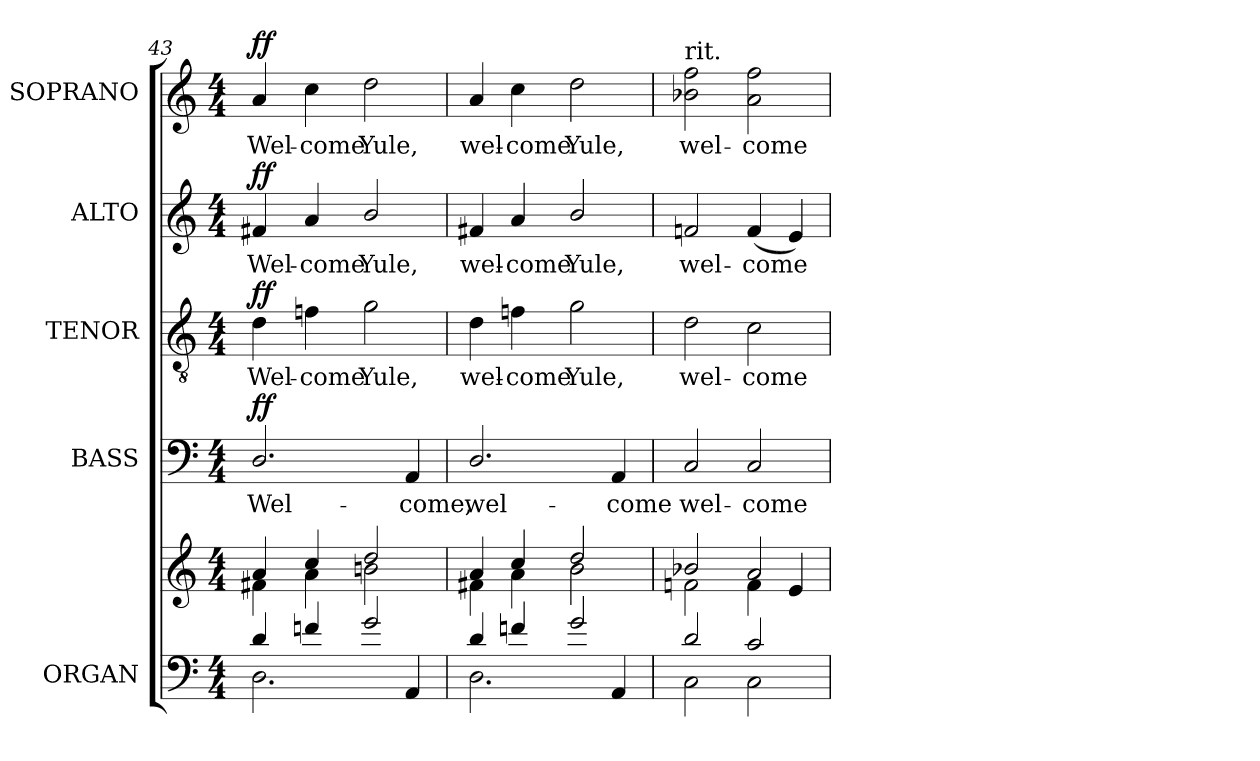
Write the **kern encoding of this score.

**kern	**kern	**kern	**text	**dynam	**kern	**text	**dynam	**kern	**text	**dynam	**kern	**text	**dynam
*part5	*part5	*part4	*part4	*part4	*part3	*part3	*part3	*part2	*part2	*part2	*part1	*part1	*part1
*staff6	*staff5	*staff4	*staff4	*staff4	*staff3	*staff3	*staff3	*staff2	*staff2	*staff2	*staff1	*staff1	*staff1
*I"ORGAN	*	*I"BASS	*	*	*I"TENOR	*	*	*I"ALTO	*	*	*I"SOPRANO	*	*
*	*	*I'B.	*	*	*I'T.	*	*	*I'A.	*	*	*I'S.	*	*
*clefF4	*clefG2	*clefF4	*	*	*clefGv2	*	*	*clefG2	*	*	*clefG2	*	*
*	*	*	*	*	*ITrd7c12	*	*	*	*	*	*	*	*
*k[]	*k[]	*k[]	*	*	*k[]	*	*	*k[]	*	*	*k[]	*	*
*C:	*C:	*C:	*	*	*C:	*	*	*C:	*	*	*C:	*	*
*M4/4	*M4/4	*M4/4	*	*	*M4/4	*	*	*M4/4	*	*	*M4/4	*	*
=43	=43	=43	=43	=43	=43	=43	=43	=43	=43	=43	=43	=43	=43
*^	*^	*	*	*	*	*	*	*	*	*	*	*	*
!	!	!	!	!	!LO:LY:b:color=#000000	!	!	!	!	!	!	!	!	!	!
!	!	!	!	!	!	!	!	!LO:LY:b:color=#000000	!	!	!	!	!	!	!
!	!	!	!	!	!	!	!	!	!	!	!LO:LY:b:color=#000000	!	!	!	!
!	!	!	!	!	!	!	!	!	!	!	!	!	!	!LO:LY:b:color=#000000	!
4di/	2.Di\	4ai/	4f#Xi\	2.Di/	Wel-	ff	4Di\	Wel-	ff	4f#Xi/	Wel-	ff	4ai/	Wel-	ff
!	!	!	!	!	!	!	!	!LO:LY:b:color=#000000	!	!	!	!	!	!	!
!	!	!	!	!	!	!	!	!	!	!	!LO:LY:b:color=#000000	!	!	!	!
!	!	!	!	!	!	!	!	!	!	!	!	!	!	!LO:LY:b:color=#000000	!
4fni/	.	4cci/	4ai\	.	.	.	4Fni\	-come	.	4ai/	-come	.	4cci\	-come	.
!	!	!	!	!	!	!	!	!LO:LY:b:color=#000000	!	!	!	!	!	!	!
!	!	!	!	!	!	!	!	!	!	!	!LO:LY:b:color=#000000	!	!	!	!
!	!	!	!	!	!	!	!	!	!	!	!	!	!	!LO:LY:b:color=#000000	!
2gi/	.	2ddi/	2bni\	.	.	.	2Gi\	Yule,	.	2bi/	Yule,	.	2ddi\	Yule,	.
!	!	!	!	!	!LO:LY:b:color=#000000	!	!	!	!	!	!	!	!	!	!
.	4AAi/	.	.	4AAi/	-come,	.	.	.	.	.	.	.	.	.	.
!!LO:PB:g=z
=44	=44	=44	=44	=44	=44	=44	=44	=44	=44	=44	=44	=44	=44	=44	=44
!	!	!	!	!	!LO:LY:b:color=#000000	!	!	!	!	!	!	!	!	!	!
!	!	!	!	!	!	!	!	!LO:LY:b:color=#000000	!	!	!	!	!	!	!
!	!	!	!	!	!	!	!	!	!	!	!LO:LY:b:color=#000000	!	!	!	!
!	!	!	!	!	!	!	!	!	!	!	!	!	!	!LO:LY:b:color=#000000	!
4di/	2.Di\	4ai/	4f#Xi\	2.Di/	wel-	.	4Di\	wel-	.	4f#Xi/	wel-	.	4ai/	wel-	.
!	!	!	!	!	!	!	!	!LO:LY:b:color=#000000	!	!	!	!	!	!	!
!	!	!	!	!	!	!	!	!	!	!	!LO:LY:b:color=#000000	!	!	!	!
!	!	!	!	!	!	!	!	!	!	!	!	!	!	!LO:LY:b:color=#000000	!
4fni/	.	4cci/	4ai\	.	.	.	4Fni\	-come	.	4ai/	-come	.	4cci\	-come	.
!	!	!	!	!	!	!	!	!LO:LY:b:color=#000000	!	!	!	!	!	!	!
!	!	!	!	!	!	!	!	!	!	!	!LO:LY:b:color=#000000	!	!	!	!
!	!	!	!	!	!	!	!	!	!	!	!	!	!	!LO:LY:b:color=#000000	!
2gi/	.	2ddi/	2bi\	.	.	.	2Gi\	Yule,	.	2bi/	Yule,	.	2ddi\	Yule,	.
!	!	!	!	!	!LO:LY:b:color=#000000	!	!	!	!	!	!	!	!	!	!
.	4AAi/	.	.	4AAi/	-come	.	.	.	.	.	.	.	.	.	.
=45	=45	=45	=45	=45	=45	=45	=45	=45	=45	=45	=45	=45	=45	=45	=45
!	!	!	!	!	!LO:LY:b:color=#000000	!	!	!	!	!	!	!	!	!	!
!	!	!	!	!	!	!	!	!LO:LY:b:color=#000000	!	!	!	!	!	!	!
!	!	!	!	!	!	!	!	!	!	!	!LO:LY:b:color=#000000	!	!	!	!
!	!	!	!	!	!	!	!	!	!	!	!	!	!LO:TX:t=rit.	!	!
!	!	!	!	!	!	!	!	!	!	!	!	!	!	!LO:LY:b:color=#000000	!
2di/	2Ci\	2b-Xi/	2fni\	2Ci/	wel-	.	2Di\	wel-	.	2fni/	wel-	.	2b-Xi\ 2ffi	wel-	.
!	!	!	!	!	!LO:LY:b:color=#000000	!	!	!	!	!	!	!	!	!	!
!	!	!	!	!	!	!	!	!LO:LY:b:color=#000000	!	!	!	!	!	!	!
!	!	!	!	!	!	!	!	!	!	!	!LO:LY:b:color=#000000	!	!	!	!
!	!	!	!	!	!	!	!	!	!	!	!	!	!	!LO:LY:b:color=#000000	!
2ci/	2Ci\	2ai/	4fi\	2Ci/	-come	.	2Ci\	-come	.	(4fi/	-come	.	2ai\ 2ffi	-come	.
.	.	.	4ei/	.	.	.	.	.	.	4ei/)	.	.	.	.	.
*v	*v	*	*	*	*	*	*	*	*	*	*	*	*	*	*
*	*v	*v	*	*	*	*	*	*	*	*	*	*	*	*
=	=	=	=	=	=	=	=	=	=	=	=	=	=
*-	*-	*-	*-	*-	*-	*-	*-	*-	*-	*-	*-	*-	*-
